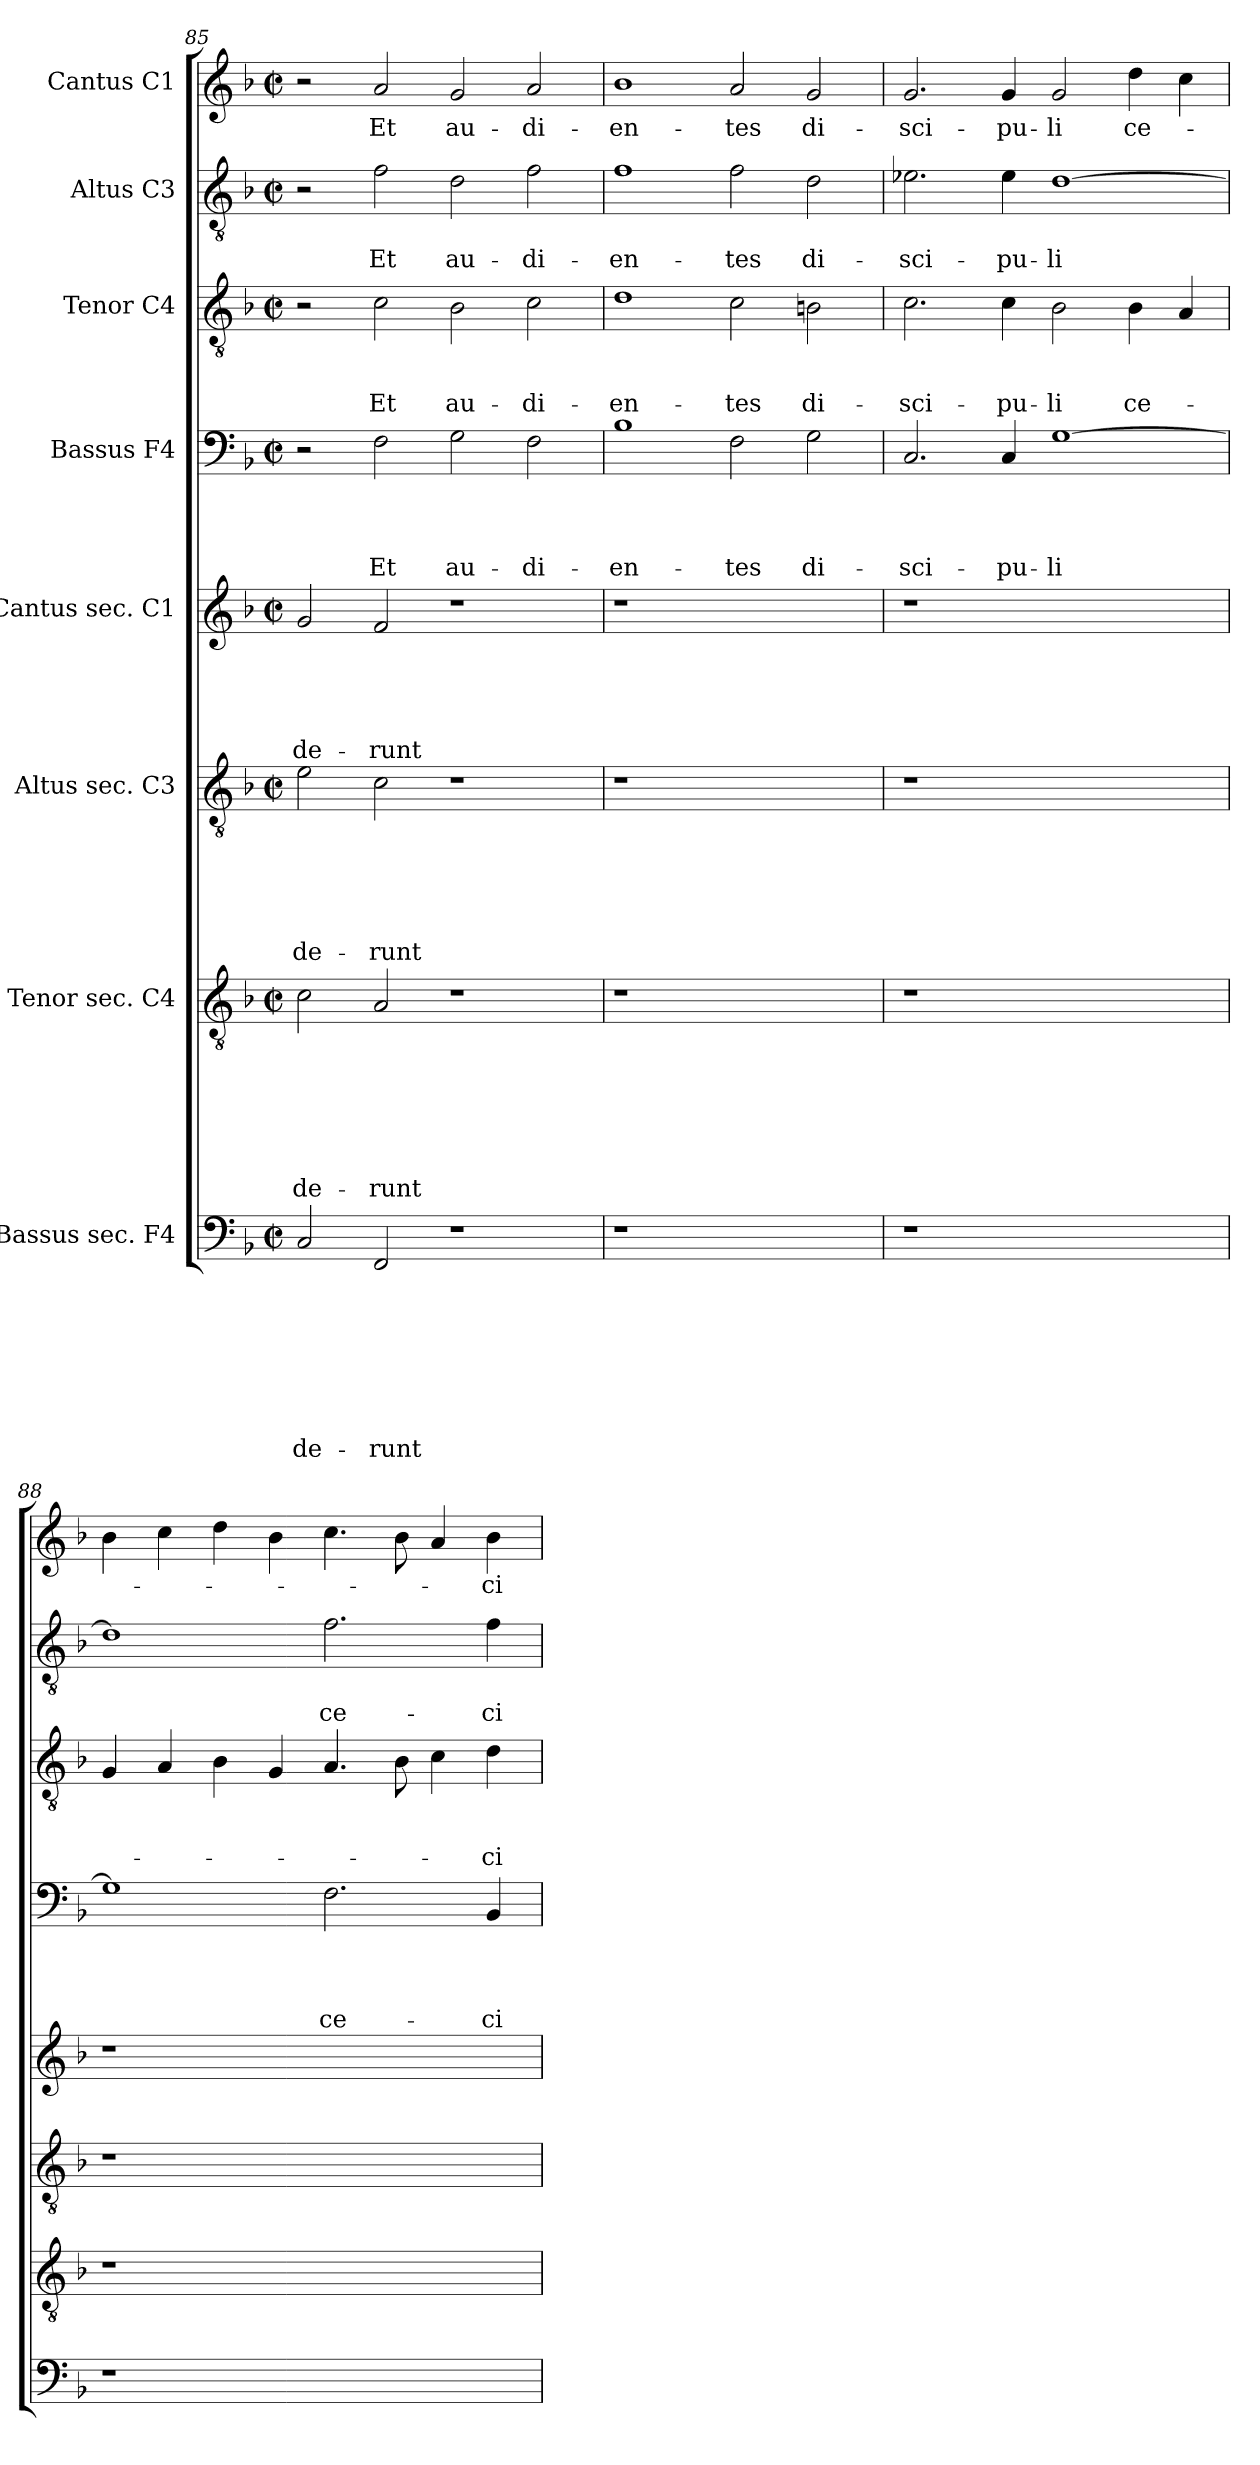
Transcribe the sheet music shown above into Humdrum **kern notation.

**kern	**text	**text	**text	**text	**text	**text	**text	**text	**kern	**text	**text	**text	**text	**text	**text	**text	**kern	**text	**text	**text	**text	**text	**text	**kern	**text	**text	**text	**text	**text	**kern	**text	**text	**text	**text	**kern	**text	**text	**text	**kern	**text	**text	**kern	**text
*part8	*part8	*part8	*part8	*part8	*part8	*part8	*part8	*part8	*part7	*part7	*part7	*part7	*part7	*part7	*part7	*part7	*part6	*part6	*part6	*part6	*part6	*part6	*part6	*part5	*part5	*part5	*part5	*part5	*part5	*part4	*part4	*part4	*part4	*part4	*part3	*part3	*part3	*part3	*part2	*part2	*part2	*part1	*part1
*staff8	*staff8	*staff8	*staff8	*staff8	*staff8	*staff8	*staff8	*staff8	*staff7	*staff7	*staff7	*staff7	*staff7	*staff7	*staff7	*staff7	*staff6	*staff6	*staff6	*staff6	*staff6	*staff6	*staff6	*staff5	*staff5	*staff5	*staff5	*staff5	*staff5	*staff4	*staff4	*staff4	*staff4	*staff4	*staff3	*staff3	*staff3	*staff3	*staff2	*staff2	*staff2	*staff1	*staff1
*I"Bassus sec. F4	*	*	*	*	*	*	*	*	*I"Tenor sec. C4	*	*	*	*	*	*	*	*I"Altus sec. C3	*	*	*	*	*	*	*I"Cantus sec. C1	*	*	*	*	*	*I"Bassus F4	*	*	*	*	*I"Tenor  C4	*	*	*	*I"Altus C3	*	*	*I"Cantus C1	*
*clefF4	*	*	*	*	*	*	*	*	*clefGv2	*	*	*	*	*	*	*	*clefGv2	*	*	*	*	*	*	*clefG2	*	*	*	*	*	*clefF4	*	*	*	*	*clefGv2	*	*	*	*clefGv2	*	*	*clefG2	*
*k[b-]	*	*	*	*	*	*	*	*	*k[b-]	*	*	*	*	*	*	*	*k[b-]	*	*	*	*	*	*	*k[b-]	*	*	*	*	*	*k[b-]	*	*	*	*	*k[b-]	*	*	*	*k[b-]	*	*	*k[b-]	*
*F:	*	*	*	*	*	*	*	*	*F:	*	*	*	*	*	*	*	*F:	*	*	*	*	*	*	*F:	*	*	*	*	*	*F:	*	*	*	*	*F:	*	*	*	*F:	*	*	*F:	*
*M2/2	*	*	*	*	*	*	*	*	*M2/2	*	*	*	*	*	*	*	*M2/2	*	*	*	*	*	*	*M2/2	*	*	*	*	*	*M2/2	*	*	*	*	*M2/2	*	*	*	*M2/2	*	*	*M2/2	*
*met(c|)	*	*	*	*	*	*	*	*	*met(c|)	*	*	*	*	*	*	*	*met(c|)	*	*	*	*	*	*	*met(c|)	*	*	*	*	*	*met(c|)	*	*	*	*	*met(c|)	*	*	*	*met(c|)	*	*	*met(c|)	*
=85	=85	=85	=85	=85	=85	=85	=85	=85	=85	=85	=85	=85	=85	=85	=85	=85	=85	=85	=85	=85	=85	=85	=85	=85	=85	=85	=85	=85	=85	=85	=85	=85	=85	=85	=85	=85	=85	=85	=85	=85	=85	=85	=85
2C/	.	.	.	.	.	.	.	-de-	2c\	.	.	.	.	.	.	-de-	2e\	.	.	.	.	.	-de-	2g/	.	.	.	.	-de-	2r	.	.	.	.	2r	.	.	.	2r	.	.	2r	.
2FF/	.	.	.	.	.	.	.	-runt	2A/	.	.	.	.	.	.	-runt	2c\	.	.	.	.	.	-runt	2f/	.	.	.	.	-runt	2F\	.	.	.	Et	2c\	.	.	Et	2f\	.	Et	2a/	Et
1r	.	.	.	.	.	.	.	.	1r	.	.	.	.	.	.	.	1r	.	.	.	.	.	.	1r	.	.	.	.	.	2G\	.	.	.	au-	2B-\	.	.	au-	2d\	.	au-	2g/	au-
.	.	.	.	.	.	.	.	.	.	.	.	.	.	.	.	.	.	.	.	.	.	.	.	.	.	.	.	.	.	2F\	.	.	.	-di-	2c\	.	.	-di-	2f\	.	-di-	2a/	-di-
=86	=86	=86	=86	=86	=86	=86	=86	=86	=86	=86	=86	=86	=86	=86	=86	=86	=86	=86	=86	=86	=86	=86	=86	=86	=86	=86	=86	=86	=86	=86	=86	=86	=86	=86	=86	=86	=86	=86	=86	=86	=86	=86	=86
1r	.	.	.	.	.	.	.	.	1r	.	.	.	.	.	.	.	1r	.	.	.	.	.	.	1r	.	.	.	.	.	1B-	.	.	.	-en-	1d	.	.	-en-	1f	.	-en-	1b-	-en-
1ryy	.	.	.	.	.	.	.	.	1ryy	.	.	.	.	.	.	.	1ryy	.	.	.	.	.	.	1ryy	.	.	.	.	.	2F\	.	.	.	-tes	2c\	.	.	-tes	2f\	.	-tes	2a/	-tes
.	.	.	.	.	.	.	.	.	.	.	.	.	.	.	.	.	.	.	.	.	.	.	.	.	.	.	.	.	.	2G\	.	.	.	di-	2Bn\	.	.	di-	2d\	.	di-	2g/	di-
=87	=87	=87	=87	=87	=87	=87	=87	=87	=87	=87	=87	=87	=87	=87	=87	=87	=87	=87	=87	=87	=87	=87	=87	=87	=87	=87	=87	=87	=87	=87	=87	=87	=87	=87	=87	=87	=87	=87	=87	=87	=87	=87	=87
1r	.	.	.	.	.	.	.	.	1r	.	.	.	.	.	.	.	1r	.	.	.	.	.	.	1r	.	.	.	.	.	2.C/	.	.	.	-sci-	2.c\	.	.	-sci-	2.e-X\	.	-sci-	2.g/	-sci-
.	.	.	.	.	.	.	.	.	.	.	.	.	.	.	.	.	.	.	.	.	.	.	.	.	.	.	.	.	.	4C/	.	.	.	-pu-	4c\	.	.	-pu-	4e-\	.	-pu-	4g/	-pu-
1ryy	.	.	.	.	.	.	.	.	1ryy	.	.	.	.	.	.	.	1ryy	.	.	.	.	.	.	1ryy	.	.	.	.	.	[1G	.	.	.	-li	2B-\	.	.	-li	[1d	.	-li	2g/	-li
.	.	.	.	.	.	.	.	.	.	.	.	.	.	.	.	.	.	.	.	.	.	.	.	.	.	.	.	.	.	.	.	.	.	.	4B-\	.	.	ce-	.	.	.	4dd\	ce-
.	.	.	.	.	.	.	.	.	.	.	.	.	.	.	.	.	.	.	.	.	.	.	.	.	.	.	.	.	.	.	.	.	.	.	4A/	.	.	.	.	.	.	4cc\	.
=88	=88	=88	=88	=88	=88	=88	=88	=88	=88	=88	=88	=88	=88	=88	=88	=88	=88	=88	=88	=88	=88	=88	=88	=88	=88	=88	=88	=88	=88	=88	=88	=88	=88	=88	=88	=88	=88	=88	=88	=88	=88	=88	=88
1r	.	.	.	.	.	.	.	.	1r	.	.	.	.	.	.	.	1r	.	.	.	.	.	.	1r	.	.	.	.	.	1G]	.	.	.	.	4G/	.	.	.	1d]	.	.	4b-\	.
.	.	.	.	.	.	.	.	.	.	.	.	.	.	.	.	.	.	.	.	.	.	.	.	.	.	.	.	.	.	.	.	.	.	.	4A/	.	.	.	.	.	.	4cc\	.
.	.	.	.	.	.	.	.	.	.	.	.	.	.	.	.	.	.	.	.	.	.	.	.	.	.	.	.	.	.	.	.	.	.	.	4B-\	.	.	.	.	.	.	4dd\	.
.	.	.	.	.	.	.	.	.	.	.	.	.	.	.	.	.	.	.	.	.	.	.	.	.	.	.	.	.	.	.	.	.	.	.	4G/	.	.	.	.	.	.	4b-\	.
1ryy	.	.	.	.	.	.	.	.	1ryy	.	.	.	.	.	.	.	1ryy	.	.	.	.	.	.	1ryy	.	.	.	.	.	2.F\	.	.	.	ce-	4.A/	.	.	.	2.f\	.	ce-	4.cc\	.
.	.	.	.	.	.	.	.	.	.	.	.	.	.	.	.	.	.	.	.	.	.	.	.	.	.	.	.	.	.	.	.	.	.	.	8B-\	.	.	.	.	.	.	8b-\	.
.	.	.	.	.	.	.	.	.	.	.	.	.	.	.	.	.	.	.	.	.	.	.	.	.	.	.	.	.	.	.	.	.	.	.	4c\	.	.	.	.	.	.	4a/	.
.	.	.	.	.	.	.	.	.	.	.	.	.	.	.	.	.	.	.	.	.	.	.	.	.	.	.	.	.	.	4BB-/	.	.	.	-ci-	4d\	.	.	-ci-	4f\	.	-ci-	4b-\	-ci-
=	=	=	=	=	=	=	=	=	=	=	=	=	=	=	=	=	=	=	=	=	=	=	=	=	=	=	=	=	=	=	=	=	=	=	=	=	=	=	=	=	=	=	=
*-	*-	*-	*-	*-	*-	*-	*-	*-	*-	*-	*-	*-	*-	*-	*-	*-	*-	*-	*-	*-	*-	*-	*-	*-	*-	*-	*-	*-	*-	*-	*-	*-	*-	*-	*-	*-	*-	*-	*-	*-	*-	*-	*-
